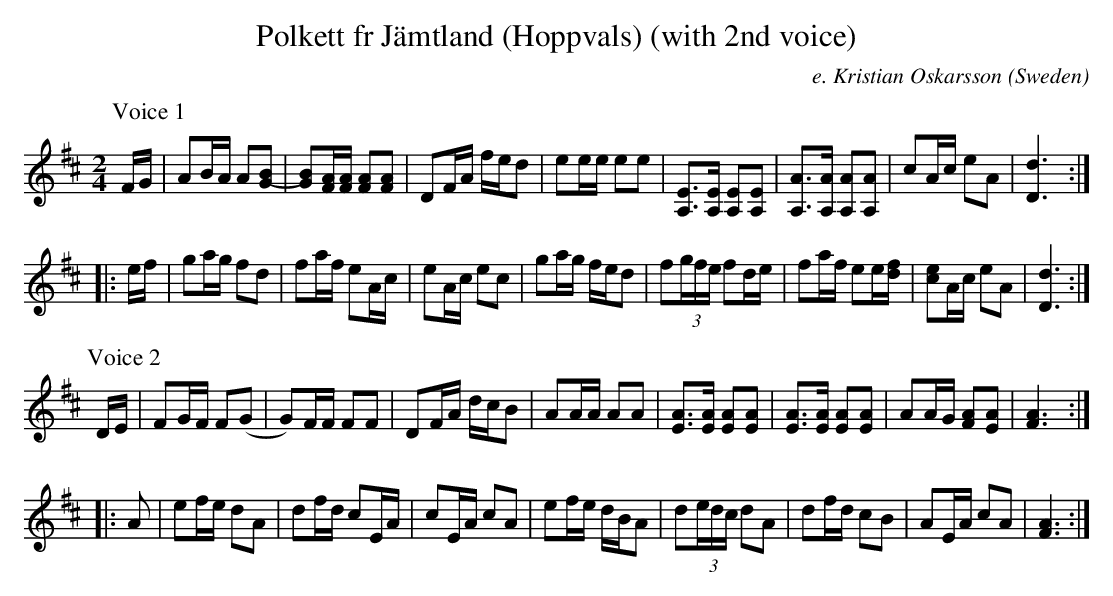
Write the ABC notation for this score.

X:1
T:Polkett fr J\"amtland (Hoppvals) (with 2nd voice)
O:Sweden
M:2/4
L:1/16
C:e. Kristian Oskarsson
K:D
P:Voice 1
FG |\
A2BA A2[G2(B2] | [B2)G2][FA][FA] [F2A2][F2A2] | \
D2FA fed2 | e2ee e2e2 |\
[A,3E3][A,E] [A,2E2][A,2E2] | [A,3A3][A,A] [A,2A2][A,2A2] | \
c2Ac e2A2 | [D6d6] :|
|: ef |\
g2ag f2d2 | f2af e2Ac | e2Ac e2c2 | g2ag fed2 |\
f2(3gfe f2de | f2af e2e[fd] | [c2e2]Ac e2A2 | [D6d6] :|
P:Voice 2
DE|\
F2GF F2(G2 | G2)FF F2F2 | D2FA dcB2 | A2AA A2A2 |\
[A3E3][AE] [A2E2][A2E2] | [A3E3][AE] [A2E2][A2E2] |\
A2AG [F2A2][A2E2] | [A6F6] :|
|: A2|\
e2fe d2A2 | d2fd c2EA | c2EA c2A2 | e2fe dBA2 |\
d2(3edc d2A2 | d2fd c2B2 | A2EA c2A2 | [F6A6] :|
